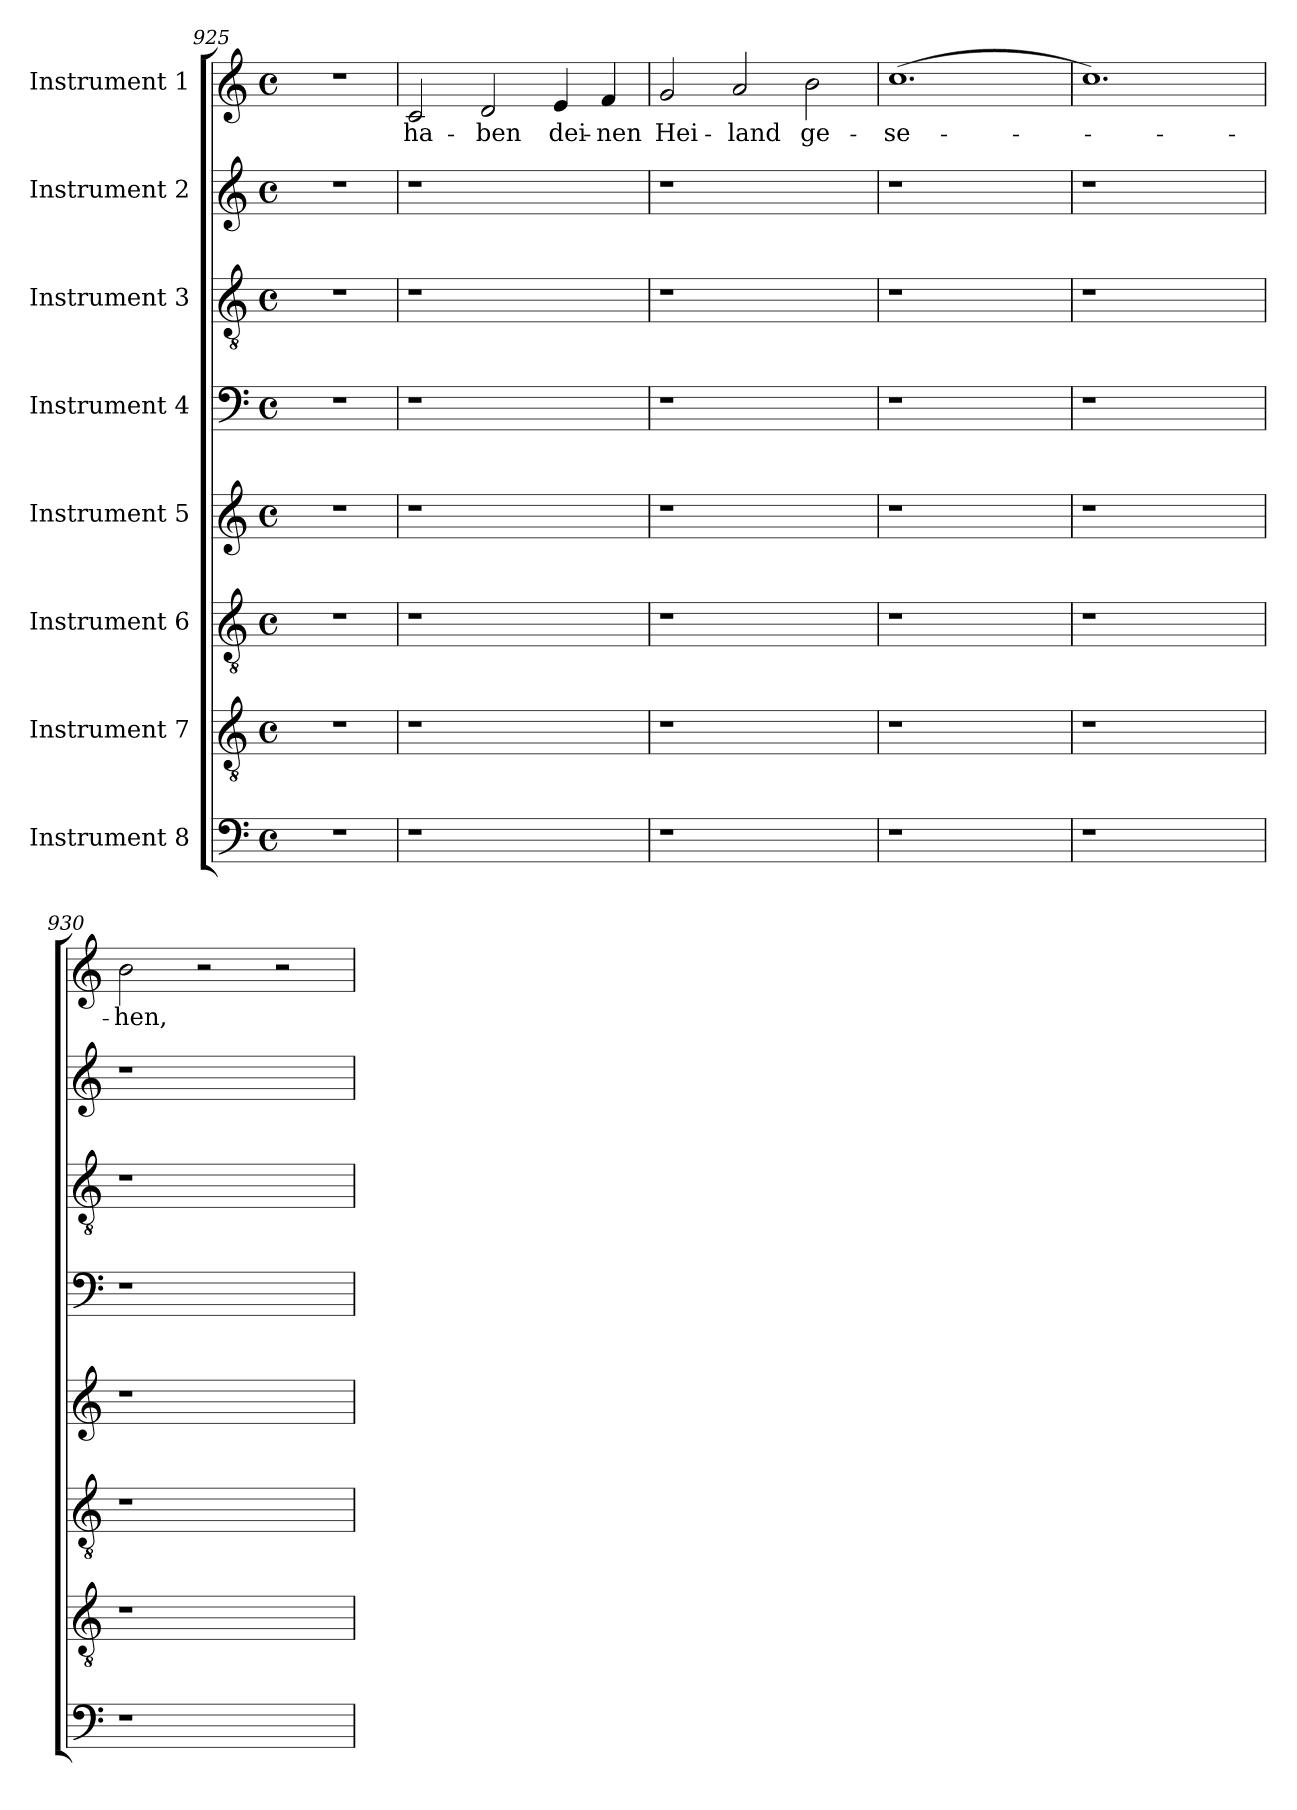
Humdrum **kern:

**kern	**kern	**kern	**kern	**kern	**kern	**kern	**kern	**text
*part8	*part7	*part6	*part5	*part4	*part3	*part2	*part1	*part1
*staff8	*staff7	*staff6	*staff5	*staff4	*staff3	*staff2	*staff1	*staff1
*I"Instrument 8	*I"Instrument 7	*I"Instrument 6	*I"Instrument 5	*I"Instrument 4	*I"Instrument 3	*I"Instrument 2	*I"Instrument 1	*
*clefF4	*clefGv2	*clefGv2	*clefG2	*clefF4	*clefGv2	*clefG2	*clefG2	*
*M4/4	*M4/4	*M4/4	*M4/4	*M4/4	*M4/4	*M4/4	*M4/4	*
*met(c)	*met(c)	*met(c)	*met(c)	*met(c)	*met(c)	*met(c)	*met(c)	*
=925	=925	=925	=925	=925	=925	=925	=925	=925
1r	1r	1r	1r	1r	1r	1r	1r	.
=926	=926	=926	=926	=926	=926	=926	=926	=926
!	!	!	!	!	!	!	!	!LO:LY:b:cj
1r	1r	1r	1r	1r	1r	1r	2c/	ha-
!	!	!	!	!	!	!	!	!LO:LY:b:cj
.	.	.	.	.	.	.	2d/	-ben
!	!	!	!	!	!	!	!	!LO:LY:b
2ryy	2ryy	2ryy	2ryy	2ryy	2ryy	2ryy	4e/	dei-
!	!	!	!	!	!	!	!	!LO:LY:b:rj
.	.	.	.	.	.	.	4f/	-nen
!!LO:LB:g=z
=927	=927	=927	=927	=927	=927	=927	=927	=927
!	!	!	!	!	!	!	!	!LO:LY:b:cj
1r	1r	1r	1r	1r	1r	1r	2g/	Hei-
!	!	!	!	!	!	!	!	!LO:LY:b:cj
.	.	.	.	.	.	.	2a/	-land
!	!	!	!	!	!	!	!	!LO:LY:b:cj
2ryy	2ryy	2ryy	2ryy	2ryy	2ryy	2ryy	2b\	ge-
=928	=928	=928	=928	=928	=928	=928	=928	=928
!	!	!	!	!	!	!	!	!LO:LY:b:cj
1r	1r	1r	1r	1r	1r	1r	(>1.cc	-se-
2ryy	2ryy	2ryy	2ryy	2ryy	2ryy	2ryy	.	.
=929	=929	=929	=929	=929	=929	=929	=929	=929
1r	1r	1r	1r	1r	1r	1r	1.cc)	.
2ryy	2ryy	2ryy	2ryy	2ryy	2ryy	2ryy	.	.
=930	=930	=930	=930	=930	=930	=930	=930	=930
!	!	!	!	!	!	!	!	!LO:LY:b:cj
1r	1r	1r	1r	1r	1r	1r	2b\	-hen,
.	.	.	.	.	.	.	2r	.
2ryy	2ryy	2ryy	2ryy	2ryy	2ryy	2ryy	2r	.
=	=	=	=	=	=	=	=	=
*-	*-	*-	*-	*-	*-	*-	*-	*-
